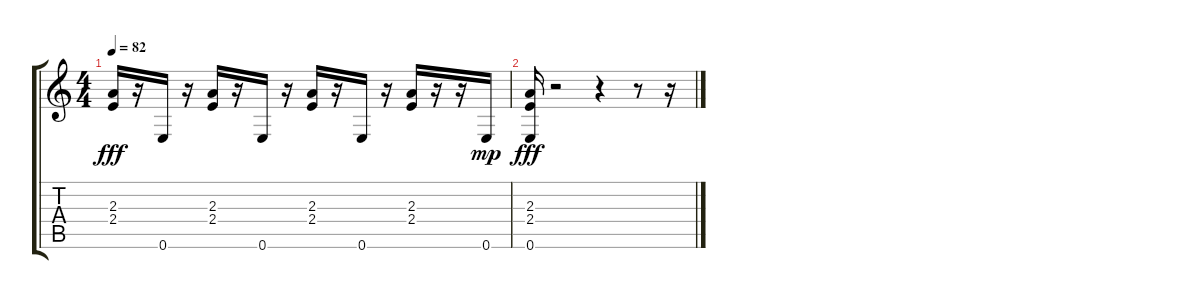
\track "" {instrument acousticguitarnylon}
\staff {score tabs}
\tuning (E4 B3 G3 D3 A2 E2) {hide}
\ts (4 4)
\tempo 82
\clef g2
\ks c
(2.3 2.4).16{dy fff} r.16 0.6.16 r.16 (2.3 2.4).16 r.16 0.6.16 r.16 (2.3 2.4).16 r.16 0.6.16 r.16 (2.3 2.4).16 r.16 r.16 0.6.16{dy mp} |
(2.3 2.4 0.6).16{dy fff} r.2 r.4 r.8 r.16
